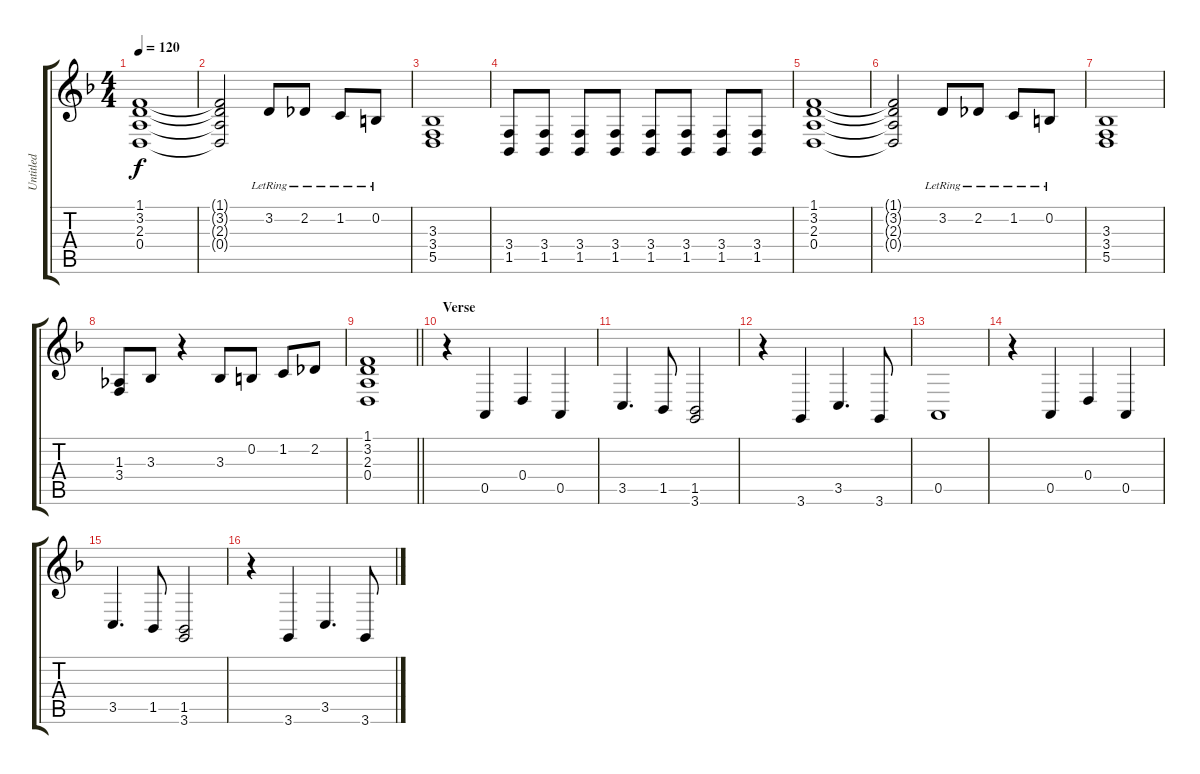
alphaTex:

\track ("Untitled" "Untitled") {instrument drawbarorgan}
\staff {score tabs}
\tuning (E4 B3 G3 D3 A2 E2) {hide}
\ts (4 4)
\tempo 120
\clef g2
\ks f
(1.1 3.2 2.3 0.4).1{dy f instrument drawbarorgan} |
(1.1{t} 3.2{t} 2.3{t} 0.4{t}).2 3.2{lr}.8 2.2{lr}.8 1.2{lr}.8 0.2{lr}.8 |
(3.3 3.4 5.5).1 |
(3.4 1.5).8 (3.4 1.5).8 (3.4 1.5).8 (3.4 1.5).8 (3.4 1.5).8 (3.4 1.5).8 (3.4 1.5).8 (3.4 1.5).8 |
(1.1 3.2 2.3 0.4).1 |
(1.1{t} 3.2{t} 2.3{t} 0.4{t}).2 3.2{lr}.8 2.2{lr}.8 1.2{lr}.8 0.2{lr}.8 |
(3.3 3.4 5.5).1 |
(1.3 3.4).8 3.3.8 r.4 3.3.8 0.2.8 1.2.8 2.2.8 |
\barLineRight lightlight
(1.1 3.2 2.3 0.4).1 |
\section ("" "Verse")
r.4 0.5.4 0.4.4 0.5.4 |
3.5.4{d} 1.5.8 (1.5 3.6).2 |
r.4 3.6.4 3.5.4{d} 3.6.8 |
0.5.1 |
r.4 0.5.4 0.4.4 0.5.4 |
3.5.4{d} 1.5.8 (1.5 3.6).2 |
r.4 3.6.4 3.5.4{d} 3.6.8
